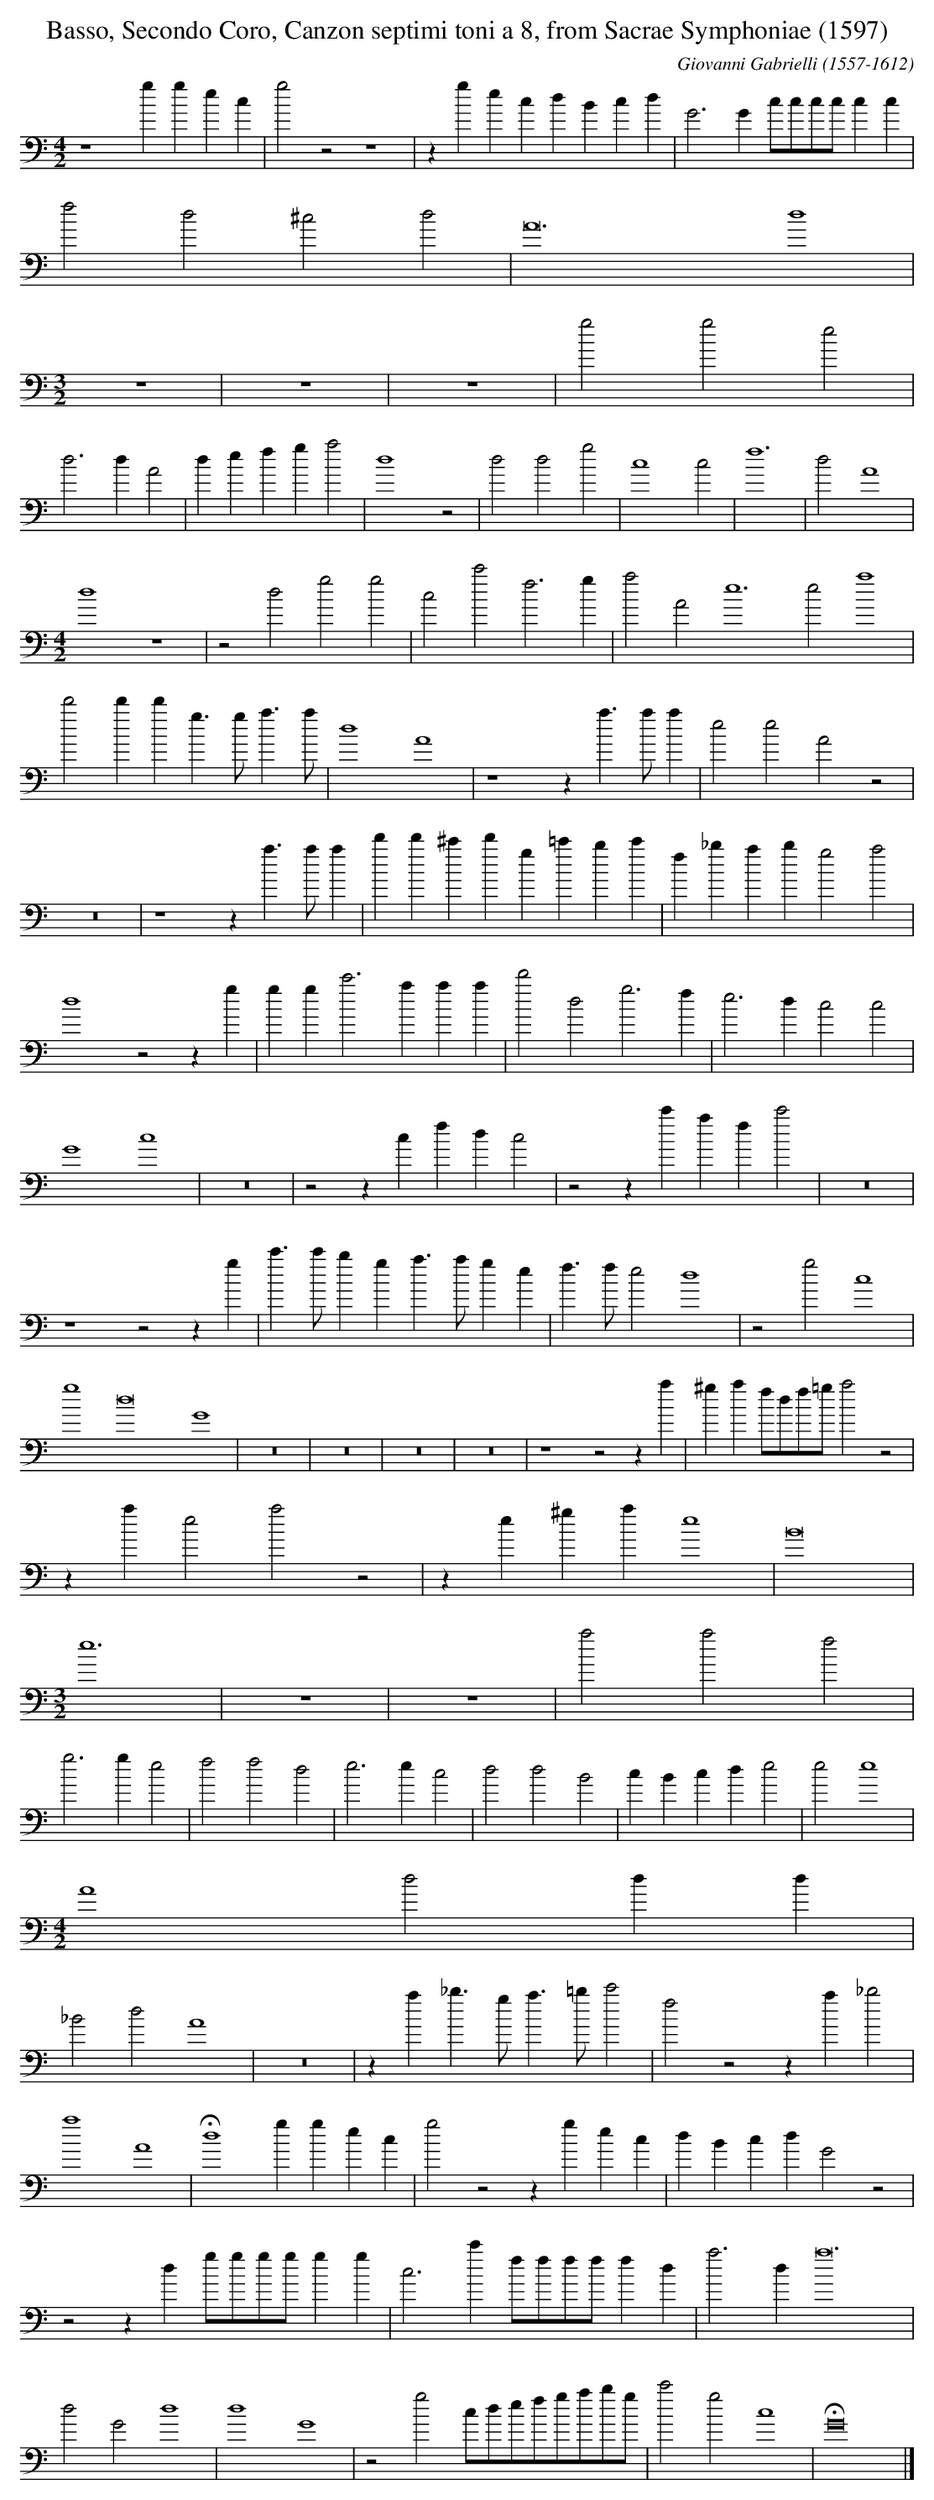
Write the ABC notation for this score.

X:1
T:Basso, Secondo Coro, Canzon septimi toni a 8, from Sacrae Symphoniae (1597)
C:Giovanni Gabrielli (1557-1612)
M:4/2
L:1/2
K:C bass
z2g/g/e/c/ |gzz2 |z/g/e/c/d/B/c/d/ |G3/2G/c//c//c//c//c/c/ |
fd^cd |A6 d2 |
M:3/2
L:1/2
z3 |z3 |z3 |gge |
d>dA |d/e/f/g/a |d2z |ddg |c2c |f3 |dA2 |
M:4/2
L:1/2
d2z2 |zdgg |cc'f>g |aAe3 ea2 |
d'd'/d'/g/>g/a/>a/ |d2A2 |z2z/a/>a/a/ |eeAz |
z4 |z2z/a/>a/a/ |d'/d'/^c'/d'/g/=c'/b/c'/ |f/_b/a/b/ga |
d2zz/g/ |g/g/c'3/2a/a/a/ |d'dg>f |e>dcc |
G2c2 |z4 |zz/c/f/d/c |zz/c'/a/f/c' |z4 |
z2zz/g/ |c'/>c'/b/g/a/>a/g/e/ |f/>f/ed2 |zgc2 |
g2d4 G2 |z4 |z4 |z4 |z4 |z2zz/a/ |^g/a/f//d//f//=g//az |
z/a/eaz |z/e/^g/a/e2 |B4 |
M:3/2
L:1/2
e3 |z3 |z3 |aaf |
g>ge |ffd |e>ec |ddB |c/B/c/d/e |ee2 |
M:4/2
L:1/2
A2dd/d/ |
_BdA2 |z4 |z/a/_b/>g/a/>=b/c' |fzz/a/_b |
a2A2 |Hd2 g/g/e/c/ |gzz/g/e/c/ |d/B/c/d/Gz |
zz/d/g//g//g//g//g/g/ |c3/2c'/f//f//f//f//f/d/ |a3/2d/a6 |
dGd2 |d2G2 |zgc//d//e//f//g//a//b//g// |c'gc2 |HG4 |]
